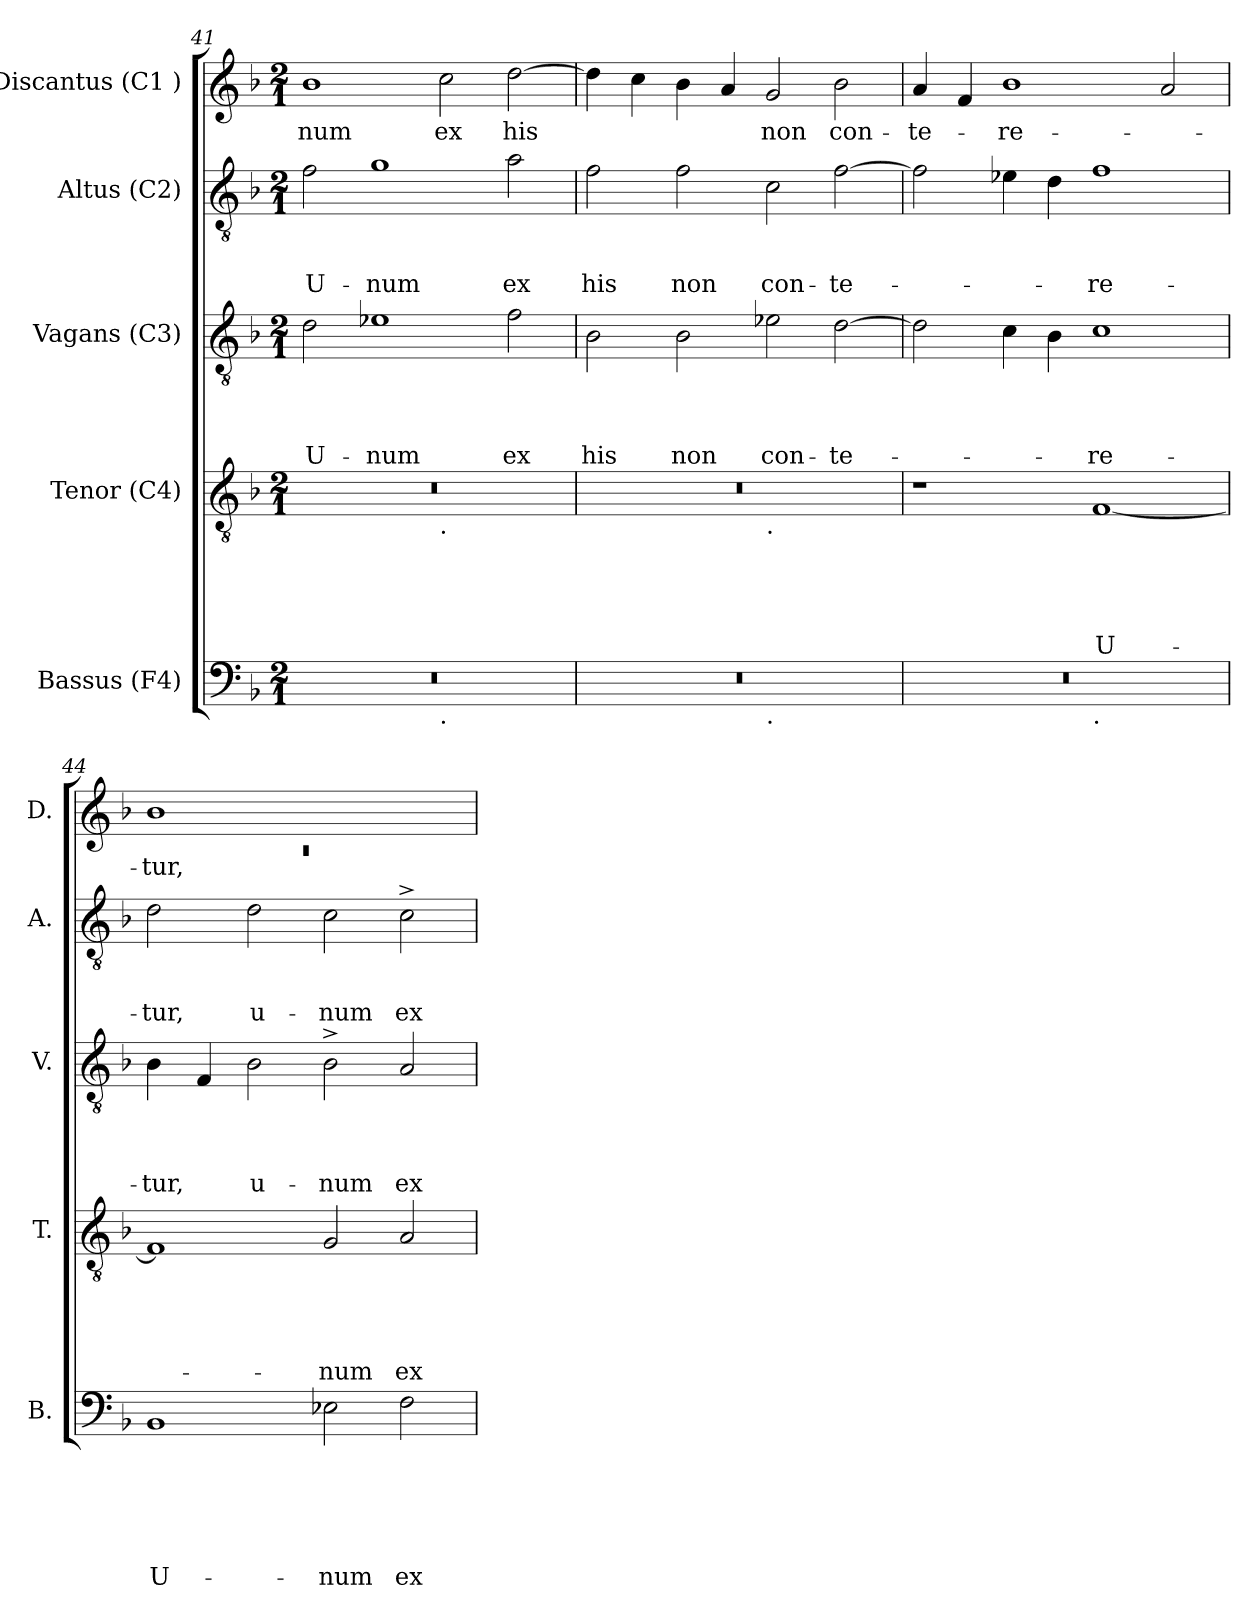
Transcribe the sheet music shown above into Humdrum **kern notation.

**kern	**text	**text	**text	**text	**text	**text	**kern	**text	**text	**text	**text	**text	**kern	**text	**text	**text	**text	**kern	**text	**text	**text	**kern	**text
*part5	*part5	*part5	*part5	*part5	*part5	*part5	*part4	*part4	*part4	*part4	*part4	*part4	*part3	*part3	*part3	*part3	*part3	*part2	*part2	*part2	*part2	*part1	*part1
*staff5	*staff5	*staff5	*staff5	*staff5	*staff5	*staff5	*staff4	*staff4	*staff4	*staff4	*staff4	*staff4	*staff3	*staff3	*staff3	*staff3	*staff3	*staff2	*staff2	*staff2	*staff2	*staff1	*staff1
*I"Bassus (F4)	*	*	*	*	*	*	*I"Tenor (C4)	*	*	*	*	*	*I"Vagans (C3)	*	*	*	*	*I"Altus (C2)	*	*	*	*I"Discantus (C1 )	*
*I'B.	*	*	*	*	*	*	*I'T.	*	*	*	*	*	*I'V.	*	*	*	*	*I'A.	*	*	*	*I'D.	*
!!LO:LB:g=z
*clefF4	*	*	*	*	*	*	*clefGv2	*	*	*	*	*	*clefGv2	*	*	*	*	*clefGv2	*	*	*	*clefG2	*
*k[b-]	*	*	*	*	*	*	*k[b-]	*	*	*	*	*	*k[b-]	*	*	*	*	*k[b-]	*	*	*	*k[b-]	*
*F:	*	*	*	*	*	*	*F:	*	*	*	*	*	*F:	*	*	*	*	*F:	*	*	*	*F:	*
*M2/1	*	*	*	*	*	*	*M2/1	*	*	*	*	*	*M2/1	*	*	*	*	*M2/1	*	*	*	*M2/1	*
=41	=41	=41	=41	=41	=41	=41	=41	=41	=41	=41	=41	=41	=41	=41	=41	=41	=41	=41	=41	=41	=41	=41	=41
!	!	!	!	!	!	!	!	!	!	!	!	!	!	!	!	!	!LO:LY:b	!	!	!	!LO:LY:b	!	!LO:LY:b
*^	*	*	*	*	*	*	*^	*	*	*	*	*	*	*	*	*	*	*	*	*	*	*	*
0r	1ryy	.	.	.	.	.	.	0r	1ryy	.	.	.	.	.	2d\	.	.	.	U-	2f\	.	.	U-	1b-	-num
!	!	!	!	!	!	!	!	!	!	!	!	!	!	!	!	!	!	!	!LO:LY:b	!	!	!	!LO:LY:b	!	!
.	.	.	.	.	.	.	.	.	.	.	.	.	.	.	1e-X	.	.	.	-num	1g	.	.	-num	.	.
!	!	!	!	!	!	!	!	!	!LO:TX:b:t=.	!	!	!	!	!	!	!	!	!	!	!	!	!	!	!	!
!	!LO:TX:b:t=.	!	!	!	!	!	!	!	!	!	!	!	!	!	!	!	!	!	!	!	!	!	!	!	!
!	!	!	!	!	!	!	!	!	!	!	!	!	!	!	!	!	!	!	!	!	!	!	!	!	!LO:LY:b
.	1ryy	.	.	.	.	.	.	.	1ryy	.	.	.	.	.	.	.	.	.	.	.	.	.	.	2cc\	ex
!	!	!	!	!	!	!	!	!	!	!	!	!	!	!	!	!	!	!	!LO:LY:b	!	!	!	!LO:LY:b	!	!LO:LY:b
.	.	.	.	.	.	.	.	.	.	.	.	.	.	.	2f\	.	.	.	ex	2a\	.	.	ex	[>2dd\	his
=42	=42	=42	=42	=42	=42	=42	=42	=42	=42	=42	=42	=42	=42	=42	=42	=42	=42	=42	=42	=42	=42	=42	=42	=42	=42
!	!	!	!	!	!	!	!	!	!	!	!	!	!	!	!	!	!	!	!LO:LY:b	!	!	!	!LO:LY:b	!	!
0r	1ryy	.	.	.	.	.	.	0r	1ryy	.	.	.	.	.	2B-\	.	.	.	his	2f\	.	.	his	4dd\]	.
.	.	.	.	.	.	.	.	.	.	.	.	.	.	.	.	.	.	.	.	.	.	.	.	4cc\	.
!	!	!	!	!	!	!	!	!	!	!	!	!	!	!	!	!	!	!	!LO:LY:b	!	!	!	!LO:LY:b	!	!
.	.	.	.	.	.	.	.	.	.	.	.	.	.	.	2B-\	.	.	.	non	2f\	.	.	non	4b-\	.
.	.	.	.	.	.	.	.	.	.	.	.	.	.	.	.	.	.	.	.	.	.	.	.	4a/	.
!	!	!	!	!	!	!	!	!	!LO:TX:b:t=.	!	!	!	!	!	!	!	!	!	!	!	!	!	!	!	!
!	!LO:TX:b:t=.	!	!	!	!	!	!	!	!	!	!	!	!	!	!	!	!	!	!	!	!	!	!	!	!
!	!	!	!	!	!	!	!	!	!	!	!	!	!	!	!	!	!	!	!LO:LY:b	!	!	!	!LO:LY:b	!	!LO:LY:b
.	1ryy	.	.	.	.	.	.	.	1ryy	.	.	.	.	.	2e-X\	.	.	.	con-	2c\	.	.	con-	2g/	non
!	!	!	!	!	!	!	!	!	!	!	!	!	!	!	!	!	!	!	!LO:LY:b	!	!	!	!LO:LY:b	!	!LO:LY:b
.	.	.	.	.	.	.	.	.	.	.	.	.	.	.	[>2d\	.	.	.	-te-	[>2f\	.	.	-te-	2b-\	con-
=43	=43	=43	=43	=43	=43	=43	=43	=43	=43	=43	=43	=43	=43	=43	=43	=43	=43	=43	=43	=43	=43	=43	=43	=43	=43
!	!	!	!	!	!	!	!	!	!	!	!	!	!	!	!	!	!	!	!	!	!	!	!	!	!LO:LY:b
*	*	*	*	*	*	*	*	*v	*v	*	*	*	*	*	*	*	*	*	*	*	*	*	*	*	*
0r	1ryy	.	.	.	.	.	.	1r	.	.	.	.	.	2d\]	.	.	.	.	2f\]	.	.	.	4a/	-te-
.	.	.	.	.	.	.	.	.	.	.	.	.	.	.	.	.	.	.	.	.	.	.	4f/	.
!	!	!	!	!	!	!	!	!	!	!	!	!	!	!	!	!	!	!	!	!	!	!	!	!LO:LY:b
.	.	.	.	.	.	.	.	.	.	.	.	.	.	4c\	.	.	.	.	4e-\	.	.	.	1b-	-re-
.	.	.	.	.	.	.	.	.	.	.	.	.	.	4B-\	.	.	.	.	4d\	.	.	.	.	.
!	!LO:TX:b:t=.	!	!	!	!	!	!	!	!	!	!	!	!	!	!	!	!	!	!	!	!	!	!	!
!	!	!	!	!	!	!	!	!	!	!	!	!	!LO:LY:b	!	!	!	!	!LO:LY:b	!	!	!	!LO:LY:b	!	!
.	1ryy	.	.	.	.	.	.	[<1F	.	.	.	.	U-	1c	.	.	.	-re-	1f	.	.	-re-	.	.
.	.	.	.	.	.	.	.	.	.	.	.	.	.	.	.	.	.	.	.	.	.	.	2a/	.
=44	=44	=44	=44	=44	=44	=44	=44	=44	=44	=44	=44	=44	=44	=44	=44	=44	=44	=44	=44	=44	=44	=44	=44	=44
*	*	*	*	*	*	*	*	*	*	*	*	*	*	*	*	*	*	*	*	*	*	*	*^	*
!	!	!	!	!	!	!	!LO:LY:b	!	!	!	!	!	!	!	!	!	!	!LO:LY:b	!	!	!	!LO:LY:b	!	!LO:N:vis=1	!LO:LY:b
*v	*v	*	*	*	*	*	*	*	*	*	*	*	*	*	*	*	*	*	*	*	*	*	*	*	*
1BB-	.	.	.	.	.	U-	1F]	.	.	.	.	.	4B-\	.	.	.	-tur,	2d\	.	.	-tur,	1b-	0rc	-tur,
.	.	.	.	.	.	.	.	.	.	.	.	.	4F/	.	.	.	.	.	.	.	.	.	.	.
!	!	!	!	!	!	!	!	!	!	!	!	!	!	!	!	!	!LO:LY:b	!	!	!	!LO:LY:b	!	!	!
.	.	.	.	.	.	.	.	.	.	.	.	.	2B-\	.	.	.	u-	2d\	.	.	u-	.	.	.
!	!	!	!	!	!	!LO:LY:b	!	!	!	!	!	!LO:LY:b	!	!	!	!	!LO:LY:b	!	!	!	!LO:LY:b	!	!	!
2E-X\	.	.	.	.	.	-num	2G/	.	.	.	.	-num	2B-^>\	.	.	.	-num	2c\	.	.	-num	1ryy	.	.
!	!	!	!	!	!	!LO:LY:b	!	!	!	!	!	!LO:LY:b	!	!	!	!	!LO:LY:b	!	!	!	!LO:LY:b	!	!	!
2F\	.	.	.	.	.	ex	2A/	.	.	.	.	ex	2A/	.	.	.	ex-	2c^>\	.	.	ex	.	.	.
*	*	*	*	*	*	*	*	*	*	*	*	*	*	*	*	*	*	*	*	*	*	*v	*v	*
=	=	=	=	=	=	=	=	=	=	=	=	=	=	=	=	=	=	=	=	=	=	=	=
*-	*-	*-	*-	*-	*-	*-	*-	*-	*-	*-	*-	*-	*-	*-	*-	*-	*-	*-	*-	*-	*-	*-	*-
